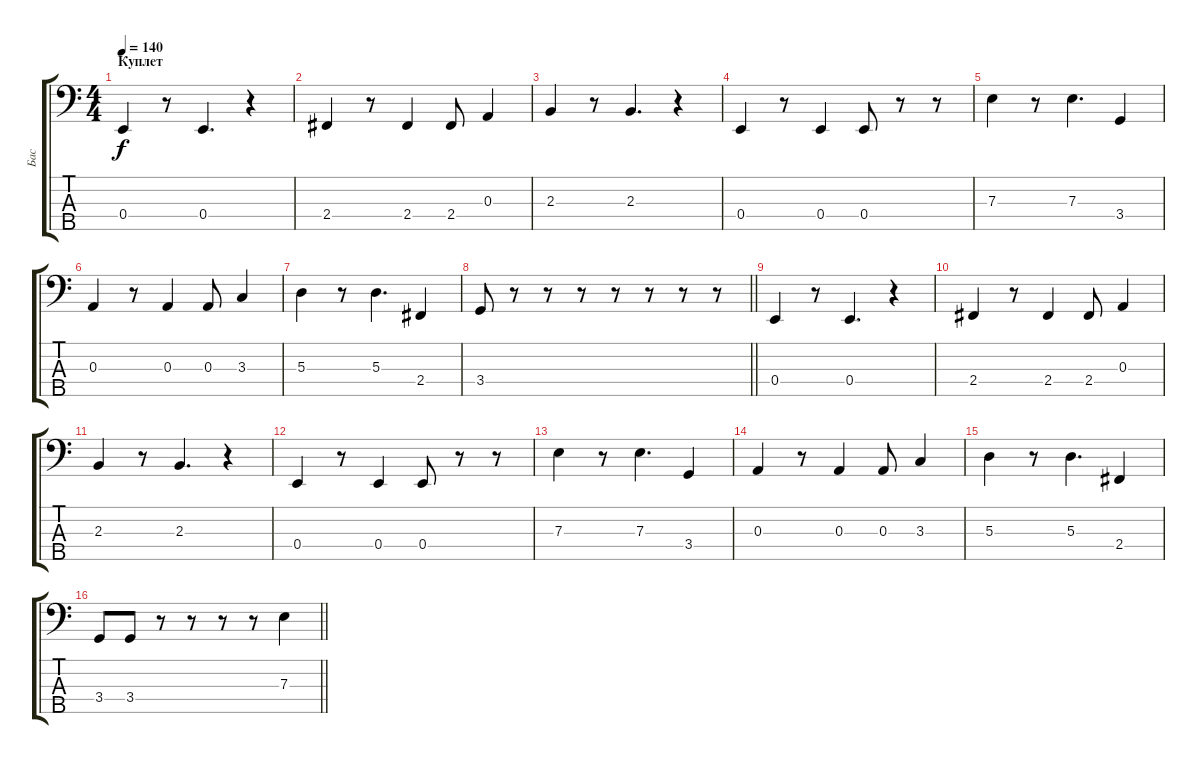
\track ("Бас" "Бас") {instrument electricbassfinger}
\staff {score tabs}
\tuning (G2 D2 A1 E1 B0) {hide}
\ts (4 4)
\section ("" "Куплет")
\tempo 140
\clef f4
\ks c
0.4.4{dy f} r.8 0.4.4{d} r.4 |
2.4.4 r.8 2.4.4 2.4.8 0.3.4 |
2.3.4 r.8 2.3.4{d} r.4 |
0.4.4 r.8 0.4.4 0.4.8 r.8 r.8 |
7.3.4 r.8 7.3.4{d} 3.4.4 |
0.3.4 r.8 0.3.4 0.3.8 3.3.4 |
5.3.4 r.8 5.3.4{d} 2.4.4 |
\barLineRight lightlight
3.4.8 r.8 r.8 r.8 r.8 r.8 r.8 r.8 |
\section ("" "")
0.4.4 r.8 0.4.4{d} r.4 |
2.4.4 r.8 2.4.4 2.4.8 0.3.4 |
2.3.4 r.8 2.3.4{d} r.4 |
0.4.4 r.8 0.4.4 0.4.8 r.8 r.8 |
7.3.4 r.8 7.3.4{d} 3.4.4 |
0.3.4 r.8 0.3.4 0.3.8 3.3.4 |
5.3.4 r.8 5.3.4{d} 2.4.4 |
\barLineRight lightlight
3.4.8 3.4.8 r.8 r.8 r.8 r.8 7.3{sl}.4
